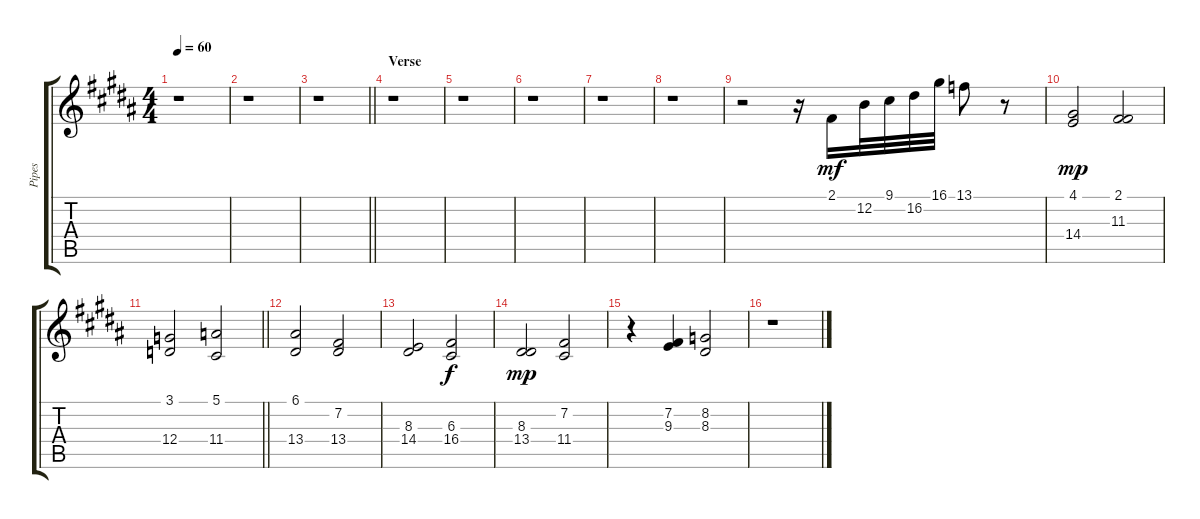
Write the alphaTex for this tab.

\track ("Pipes" "Pipes") {instrument clarinet}
\staff {score tabs}
\tuning (E4 B3 G3 D3 A2 E2) {hide}
\ts (4 4)
\tempo 60
\clef g2
\ks g#minor
r.1{dy f} |
r.1 |
\barLineRight lightlight
r.1 |
\section ("" "Verse")
r.1 |
r.1 |
r.1 |
r.1 |
r.1 |
r.2 r.16 2.1.16{dy mf} 12.2.32 9.1.32 16.2.32 16.1.32 13.1.8 r.8 |
(4.1 14.4).2{dy mp} (2.1 11.3).2 |
\barLineRight lightlight
(3.1 12.4).2 (5.1 11.4).2 |
(6.1 13.4).2 (7.2 13.4).2 |
(8.3 14.4).2 (6.3 16.4).2{dy f} |
(8.3 13.4).2{dy mp} (7.2 11.4).2 |
r.4 (7.2 9.3).4 (8.2 8.3).2 |
r.1
